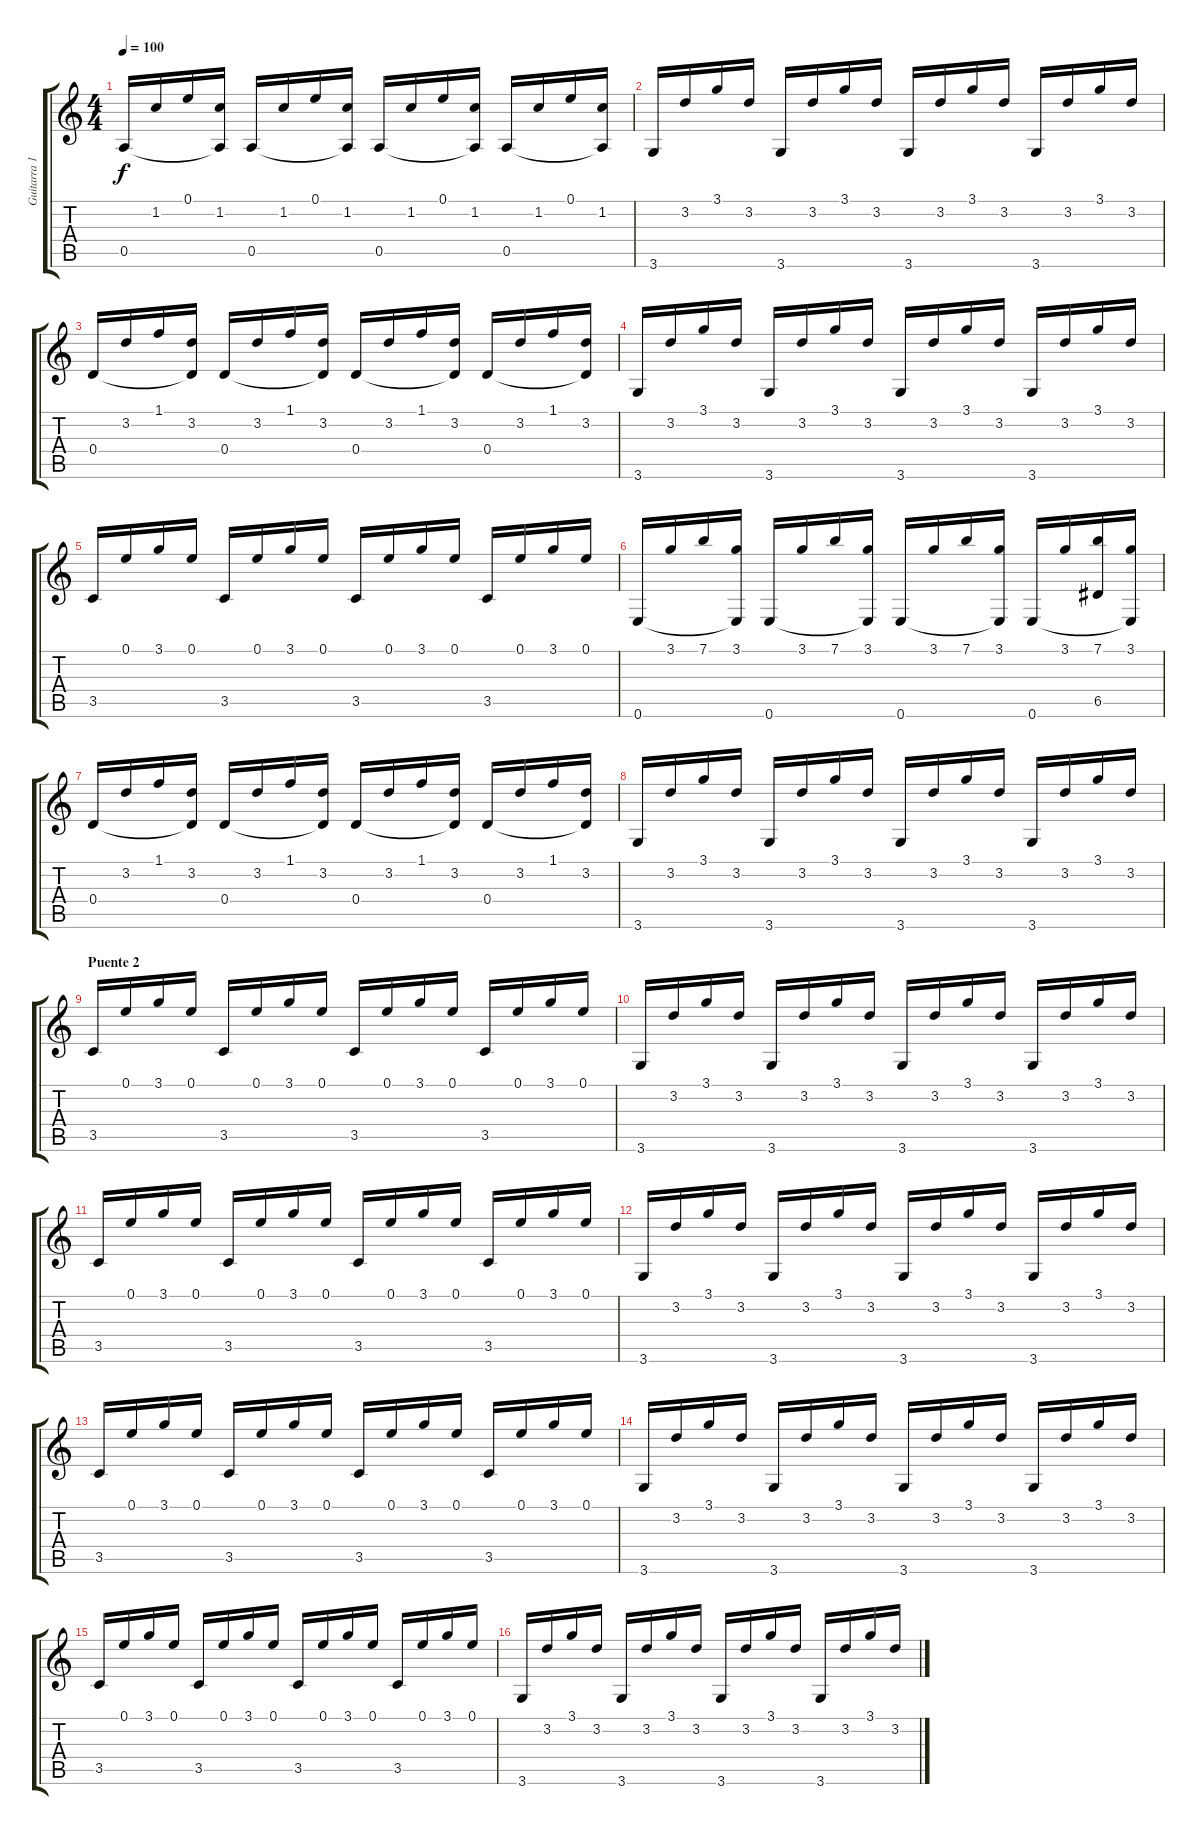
\track ("Guitarra 1" "Guitarra 1") {instrument acousticguitarnylon}
\staff {score tabs}
\tuning (E4 B3 G3 D3 A2 E2) {hide}
\ts (4 4)
\tempo 100
\clef g2
\ks c
0.5.16{dy f} 1.2.16 0.1.16 (1.2 0.5{t}).16 0.5.16 1.2.16 0.1.16 (1.2 0.5{t}).16 0.5.16 1.2.16 0.1.16 (1.2 0.5{t}).16 0.5.16 1.2.16 0.1.16 (1.2 0.5{t}).16 |
3.6.16 3.2.16 3.1.16 3.2.16 3.6.16 3.2.16 3.1.16 3.2.16 3.6.16 3.2.16 3.1.16 3.2.16 3.6.16 3.2.16 3.1.16 3.2.16 |
0.4.16 3.2.16 1.1.16 (3.2 0.4{t}).16 0.4.16 3.2.16 1.1.16 (3.2 0.4{t}).16 0.4.16 3.2.16 1.1.16 (3.2 0.4{t}).16 0.4.16 3.2.16 1.1.16 (3.2 0.4{t}).16 |
3.6.16 3.2.16 3.1.16 3.2.16 3.6.16 3.2.16 3.1.16 3.2.16 3.6.16 3.2.16 3.1.16 3.2.16 3.6.16 3.2.16 3.1.16 3.2.16 |
3.5.16 0.1.16 3.1.16 0.1.16 3.5.16 0.1.16 3.1.16 0.1.16 3.5.16 0.1.16 3.1.16 0.1.16 3.5.16 0.1.16 3.1.16 0.1.16 |
0.6.16 3.1.16 7.1.16 (3.1 0.6{t}).16 0.6.16 3.1.16 7.1.16 (3.1 0.6{t}).16 0.6.16 3.1.16 7.1.16 (3.1 0.6{t}).16 0.6.16 3.1.16 (7.1 6.5).16 (3.1 0.6{t}).16 |
0.4.16 3.2.16 1.1.16 (3.2 0.4{t}).16 0.4.16 3.2.16 1.1.16 (3.2 0.4{t}).16 0.4.16 3.2.16 1.1.16 (3.2 0.4{t}).16 0.4.16 3.2.16 1.1.16 (3.2 0.4{t}).16 |
3.6.16 3.2.16 3.1.16 3.2.16 3.6.16 3.2.16 3.1.16 3.2.16 3.6.16 3.2.16 3.1.16 3.2.16 3.6.16 3.2.16 3.1.16 3.2.16 |
\section ("" "Puente 2")
3.5.16 0.1.16 3.1.16 0.1.16 3.5.16 0.1.16 3.1.16 0.1.16 3.5.16 0.1.16 3.1.16 0.1.16 3.5.16 0.1.16 3.1.16 0.1.16 |
3.6.16 3.2.16 3.1.16 3.2.16 3.6.16 3.2.16 3.1.16 3.2.16 3.6.16 3.2.16 3.1.16 3.2.16 3.6.16 3.2.16 3.1.16 3.2.16 |
3.5.16 0.1.16 3.1.16 0.1.16 3.5.16 0.1.16 3.1.16 0.1.16 3.5.16 0.1.16 3.1.16 0.1.16 3.5.16 0.1.16 3.1.16 0.1.16 |
3.6.16 3.2.16 3.1.16 3.2.16 3.6.16 3.2.16 3.1.16 3.2.16 3.6.16 3.2.16 3.1.16 3.2.16 3.6.16 3.2.16 3.1.16 3.2.16 |
3.5.16 0.1.16 3.1.16 0.1.16 3.5.16 0.1.16 3.1.16 0.1.16 3.5.16 0.1.16 3.1.16 0.1.16 3.5.16 0.1.16 3.1.16 0.1.16 |
3.6.16 3.2.16 3.1.16 3.2.16 3.6.16 3.2.16 3.1.16 3.2.16 3.6.16 3.2.16 3.1.16 3.2.16 3.6.16 3.2.16 3.1.16 3.2.16 |
3.5.16 0.1.16 3.1.16 0.1.16 3.5.16 0.1.16 3.1.16 0.1.16 3.5.16 0.1.16 3.1.16 0.1.16 3.5.16 0.1.16 3.1.16 0.1.16 |
3.6.16 3.2.16 3.1.16 3.2.16 3.6.16 3.2.16 3.1.16 3.2.16 3.6.16 3.2.16 3.1.16 3.2.16 3.6.16 3.2.16 3.1.16 3.2.16
